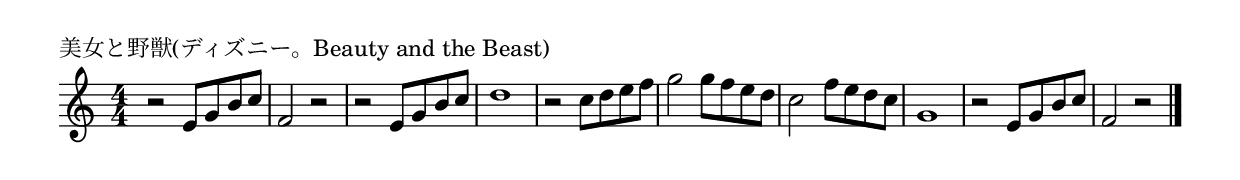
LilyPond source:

\version "2.18.2"

% 美女と野獣(ディズニー。Beauty and the Beast)

\header {
piece = "美女と野獣(ディズニー。Beauty and the Beast)"
}

melody =
\relative c' {
\key c \major
\time 4/4
\set Score.tempoHideNote = ##t
\tempo 4=80
\numericTimeSignature
%
r2 e8 g b c |
f,2 r |
r e8 g b c |
d1 |
r2 c8 d e f |
g2 g8 f e d |
c2 f8 e d c |
g1 |
r2 e8 g b c |
f,2 r |



\bar "|."
}
\score {
<<
\chords {
\set noChordSymbol = ""
\set chordChanges=##t
%%

}
\new Staff {\melody}
>>
\layout {
line-width = #190
indent = 0\mm
}
\midi {}
}